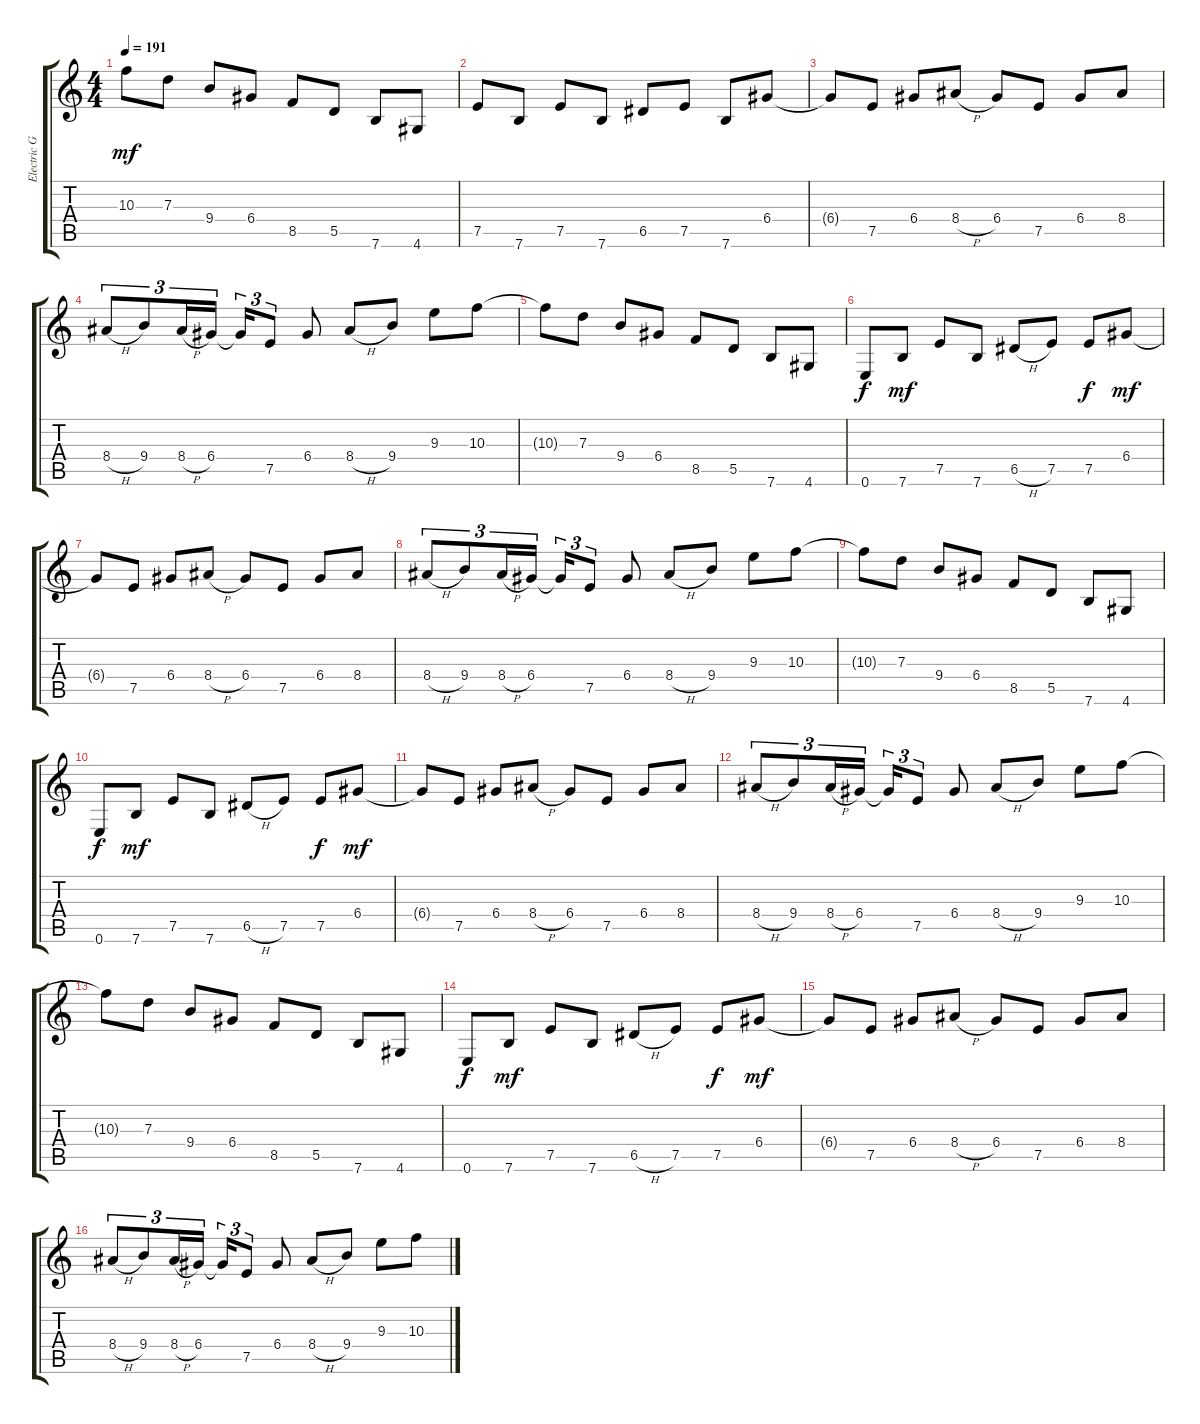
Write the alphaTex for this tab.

\track ("Electric Guitar Left" "Electric G") {instrument distortionguitar}
\staff {score tabs}
\tuning (E4 B3 G3 D3 A2 E2) {hide}
\ts (4 4)
\tempo 191
\clef g2
\ks c
10.3{t}.8{dy mf} 7.3.8 9.4.8 6.4.8 8.5.8 5.5.8 7.6.8 4.6.8 |
7.5.8 7.6.8 7.5.8 7.6.8 6.5.8 7.5.8 7.6.8 6.4.8 |
6.4{t}.8 7.5.8 6.4.8 8.4{h}.8 6.4.8 7.5.8 6.4.8 8.4.8 |
8.4{h}.8{tu (3 2)} 9.4.8{tu (3 2)} 8.4{h}.16{tu (3 2)} 6.4.16{tu (3 2)} 6.4{t}.16{tu (3 2)} 7.5.8{tu (3 2)} 6.4.8 8.4{h}.8 9.4.8 9.3.8 10.3.8 |
10.3{t}.8 7.3.8 9.4.8 6.4.8 8.5.8 5.5.8 7.6.8 4.6.8 |
0.6.8{dy f} 7.6.8{dy mf} 7.5.8 7.6.8 6.5{h}.8 7.5.8 7.5.8{dy f} 6.4.8{dy mf} |
6.4{t}.8 7.5.8 6.4.8 8.4{h}.8 6.4.8 7.5.8 6.4.8 8.4.8 |
8.4{h}.8{tu (3 2)} 9.4.8{tu (3 2)} 8.4{h}.16{tu (3 2)} 6.4.16{tu (3 2)} 6.4{t}.16{tu (3 2)} 7.5.8{tu (3 2)} 6.4.8 8.4{h}.8 9.4.8 9.3.8 10.3.8 |
10.3{t}.8 7.3.8 9.4.8 6.4.8 8.5.8 5.5.8 7.6.8 4.6.8 |
0.6.8{dy f} 7.6.8{dy mf} 7.5.8 7.6.8 6.5{h}.8 7.5.8 7.5.8{dy f} 6.4.8{dy mf} |
6.4{t}.8 7.5.8 6.4.8 8.4{h}.8 6.4.8 7.5.8 6.4.8 8.4.8 |
8.4{h}.8{tu (3 2)} 9.4.8{tu (3 2)} 8.4{h}.16{tu (3 2)} 6.4.16{tu (3 2)} 6.4{t}.16{tu (3 2)} 7.5.8{tu (3 2)} 6.4.8 8.4{h}.8 9.4.8 9.3.8 10.3.8 |
10.3{t}.8 7.3.8 9.4.8 6.4.8 8.5.8 5.5.8 7.6.8 4.6.8 |
0.6.8{dy f} 7.6.8{dy mf} 7.5.8 7.6.8 6.5{h}.8 7.5.8 7.5.8{dy f} 6.4.8{dy mf} |
6.4{t}.8 7.5.8 6.4.8 8.4{h}.8 6.4.8 7.5.8 6.4.8 8.4.8 |
8.4{h}.8{tu (3 2)} 9.4.8{tu (3 2)} 8.4{h}.16{tu (3 2)} 6.4.16{tu (3 2)} 6.4{t}.16{tu (3 2)} 7.5.8{tu (3 2)} 6.4.8 8.4{h}.8 9.4.8 9.3.8 10.3.8
